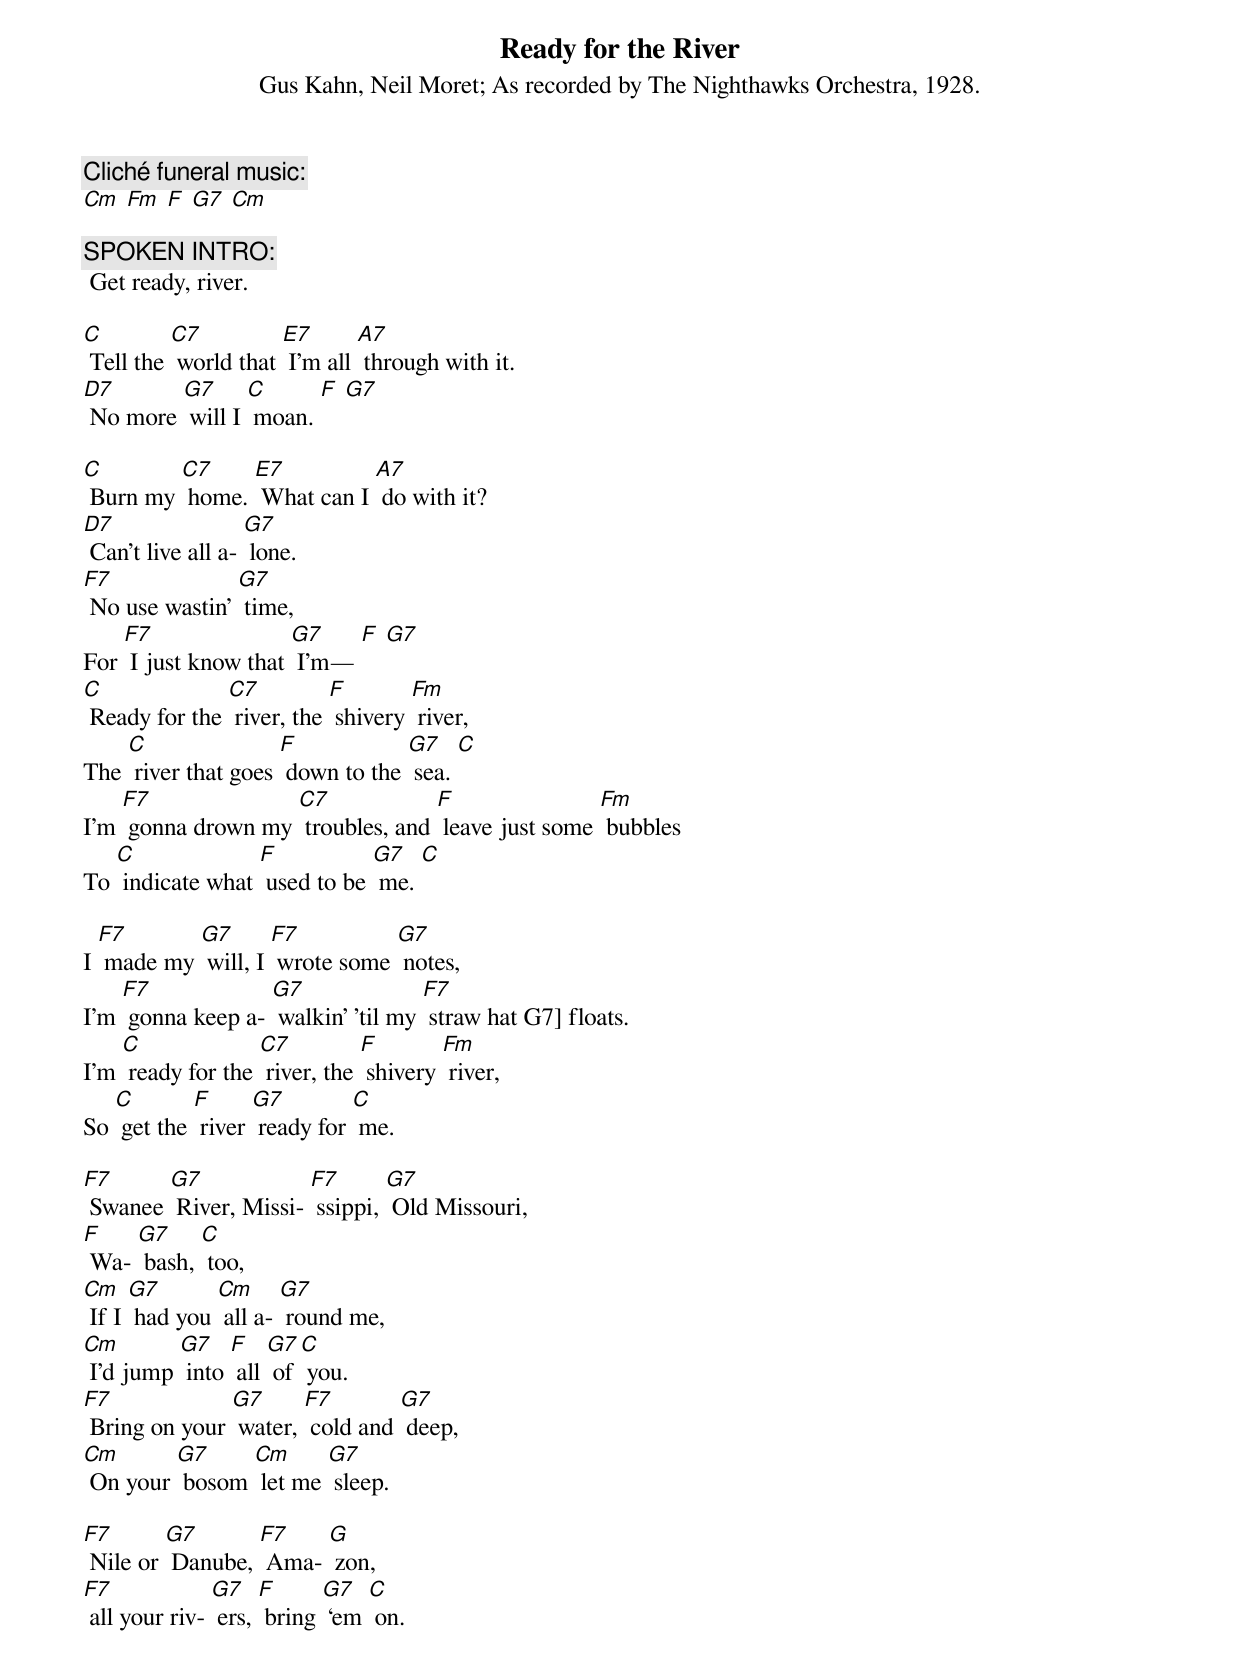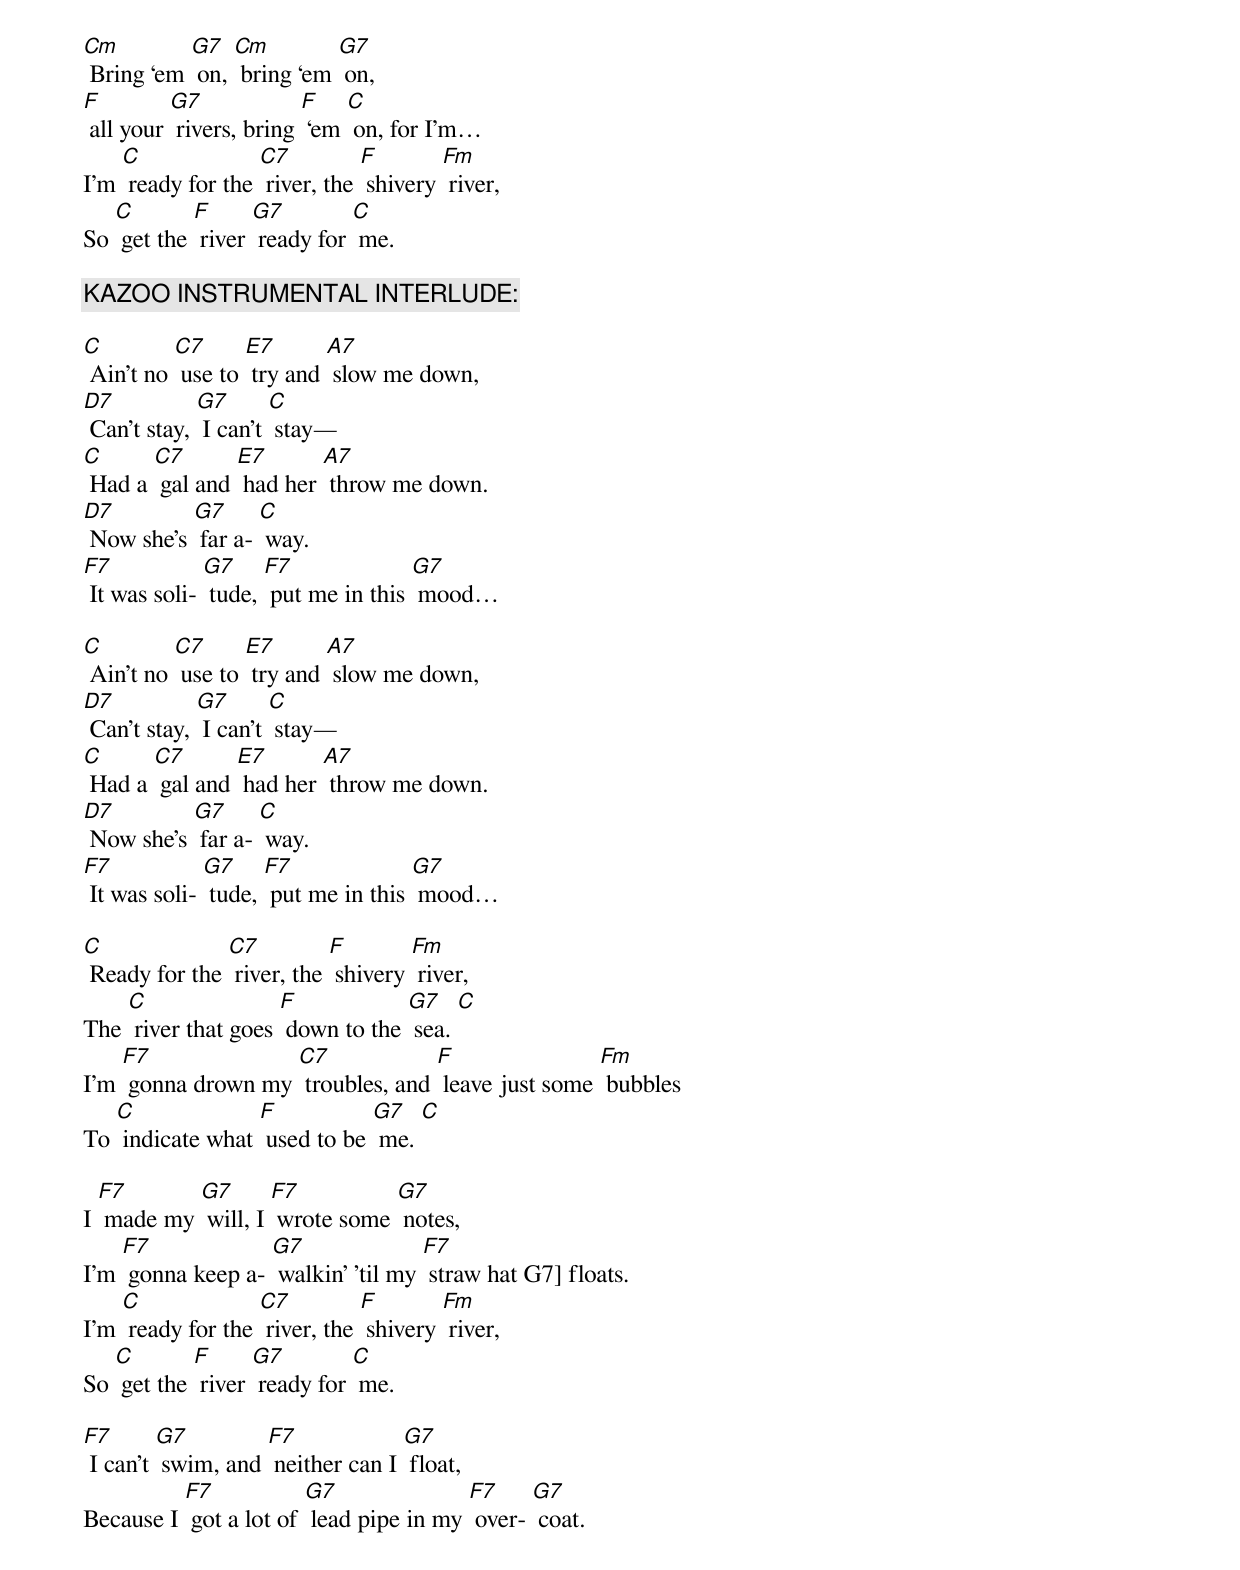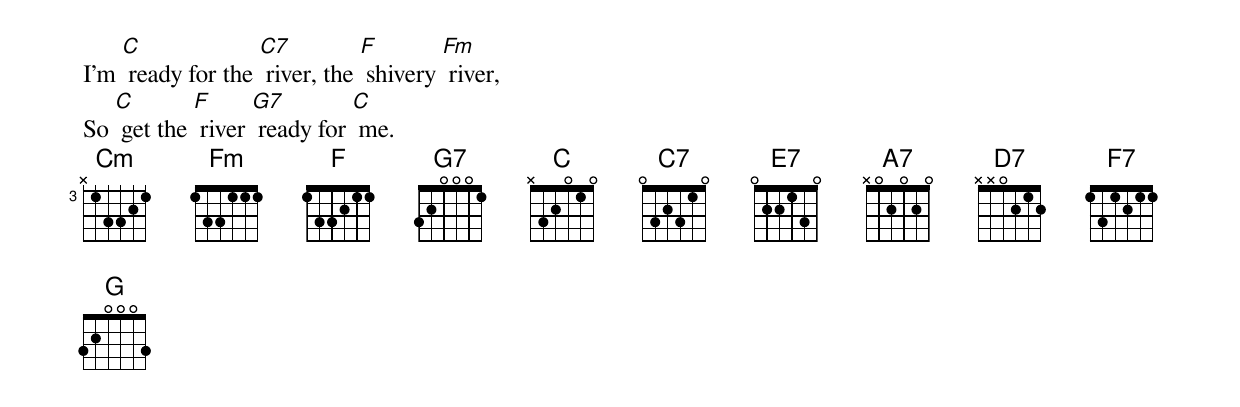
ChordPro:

{t: Ready for the River}
{st: Gus Kahn, Neil Moret}
{st: As recorded by The Nighthawks Orchestra, 1928.}

{c: Cliché funeral music:}
[Cm] [Fm] [F] [G7] [Cm]

{c: SPOKEN INTRO:}
 Get ready, river.

[C] Tell the [C7] world that [E7] I’m all [A7] through with it.
[D7] No more [G7] will I [C] moan. [F] [G7]

[C] Burn my [C7] home. [E7] What can I [A7] do with it?
[D7] Can’t live all a- [G7] lone.
[F7] No use wastin’ [G7] time,
For [F7] I just know that [G7] I’m— [F] [G7]
[C] Ready for the [C7] river, the [F] shivery [Fm] river,
The [C] river that goes [F] down to the [G7] sea. [C]
I’m [F7] gonna drown my [C7] troubles, and [F] leave just some [Fm] bubbles
To [C] indicate what [F] used to be [G7] me. [C]

I [F7] made my [G7] will, I [F7] wrote some [G7] notes,
I’m [F7] gonna keep a- [G7] walkin’ ’til my [F7] straw hat G7] floats.
I’m [C] ready for the [C7] river, the [F] shivery [Fm] river,
So [C] get the [F] river [G7] ready for [C] me.

[F7] Swanee [G7] River, Missi- [F7] ssippi, [G7] Old Missouri,
[F] Wa- [G7] bash, [C] too,
[Cm] If I [G7] had you [Cm] all a- [G7] round me,
[Cm] I’d jump [G7] into [F] all [G7] of [C] you.
[F7] Bring on your [G7] water, [F7] cold and [G7] deep,
[Cm] On your [G7] bosom [Cm] let me [G7] sleep.

[F7] Nile or [G7] Danube, [F7] Ama- [G] zon,
[F7] all your riv- [G7] ers, [F] bring [G7] ‘em [C] on.
[Cm] Bring ‘em [G7] on, [Cm] bring ‘em [G7] on,
[F] all your [G7] rivers, bring [F] ‘em [C] on, for I’m…
I’m [C] ready for the [C7] river, the [F] shivery [Fm] river,
So [C] get the [F] river [G7] ready for [C] me.

{c: KAZOO INSTRUMENTAL INTERLUDE:}

[C] Ain’t no [C7] use to [E7] try and [A7] slow me down,
[D7] Can’t stay, [G7] I can’t [C] stay—
[C] Had a [C7] gal and [E7] had her [A7] throw me down.
[D7] Now she’s [G7] far a- [C] way.
[F7] It was soli- [G7] tude, [F7] put me in this [G7] mood…

[C] Ain’t no [C7] use to [E7] try and [A7] slow me down,
[D7] Can’t stay, [G7] I can’t [C] stay—
[C] Had a [C7] gal and [E7] had her [A7] throw me down.
[D7] Now she’s [G7] far a- [C] way.
[F7] It was soli- [G7] tude, [F7] put me in this [G7] mood…

[C] Ready for the [C7] river, the [F] shivery [Fm] river,
The [C] river that goes [F] down to the [G7] sea. [C]
I’m [F7] gonna drown my [C7] troubles, and [F] leave just some [Fm] bubbles
To [C] indicate what [F] used to be [G7] me. [C]

I [F7] made my [G7] will, I [F7] wrote some [G7] notes,
I’m [F7] gonna keep a- [G7] walkin’ ’til my [F7] straw hat G7] floats.
I’m [C] ready for the [C7] river, the [F] shivery [Fm] river,
So [C] get the [F] river [G7] ready for [C] me.

[F7] I can’t [G7] swim, and [F7] neither can I [G7] float,
Because I [F7] got a lot of [G7] lead pipe in my [F7] over- [G7] coat.
I’m [C] ready for the [C7] river, the [F] shivery [Fm] river,
So [C] get the [F] river [G7] ready for [C] me.
